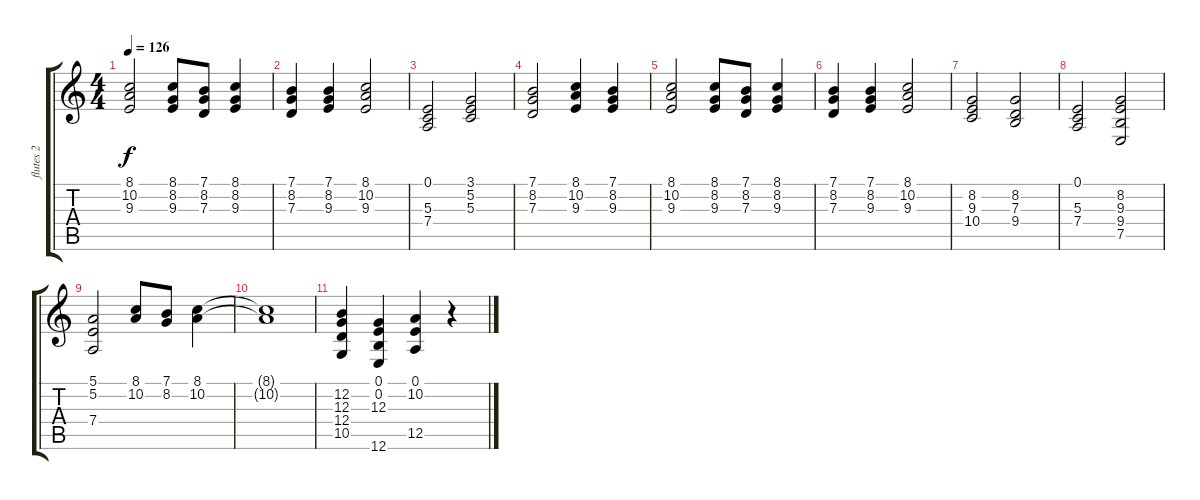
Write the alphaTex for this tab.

\track ("flutes 2" "flutes 2") {instrument recorder}
\staff {score tabs}
\tuning (E4 B3 G3 D3 A2 E2) {hide}
\ts (4 4)
\tempo 126
\clef g2
\ks c
(8.1 10.2 9.3).2{dy f} (8.1 8.2 9.3).8 (7.1 8.2 7.3).8 (8.1 8.2 9.3).4 |
(7.1 8.2 7.3).4 (7.1 8.2 9.3).4 (8.1 10.2 9.3).2 |
(0.1 5.3 7.4).2 (3.1 5.2 5.3).2 |
(7.1 8.2 7.3).2 (8.1 10.2 9.3).4 (7.1 8.2 9.3).4 |
(8.1 10.2 9.3).2 (8.1 8.2 9.3).8 (7.1 8.2 7.3).8 (8.1 8.2 9.3).4 |
(7.1 8.2 7.3).4 (7.1 8.2 9.3).4 (8.1 10.2 9.3).2 |
(8.2 9.3 10.4).2 (8.2 7.3 9.4).2 |
(0.1 5.3 7.4).2 (8.2 9.3 9.4 7.5).2 |
(5.1 5.2 7.4).2 (8.1 10.2).8 (7.1 8.2).8 (8.1 10.2).4 |
(8.1{t} 10.2{t}).1 |
(12.2 12.3 12.4 10.5).4 (0.1 0.2 12.3 12.6).4 (0.1 10.2 12.5).4 r.4
